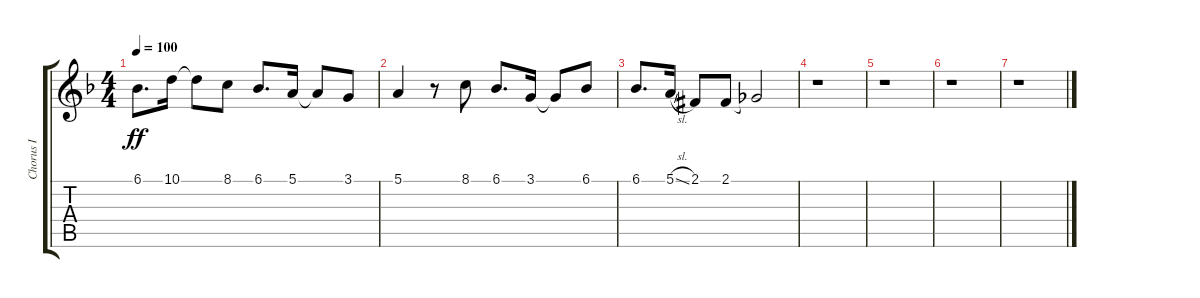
\track ("Chorus I" "Chorus I") {instrument voiceoohs}
\staff {score tabs}
\tuning (E4 B3 G3 D3 A2 E2) {hide}
\ts (4 4)
\tempo 100
\clef g2
\ks f
6.1.8{d dy ff} 10.1.16 10.1{t}.8 8.1.8 6.1.8{d} 5.1.16 5.1{t}.8 3.1.8 |
5.1.4 r.8 8.1.8 6.1.8{d} 3.1.16 3.1{t}.8 6.1.8 |
6.1.8{d} 5.1{sl}.16 2.1{acc #}.8 2.1{acc #}.8 2.1{t}.2 |
r.1 |
r.1 |
r.1 |
r.1
